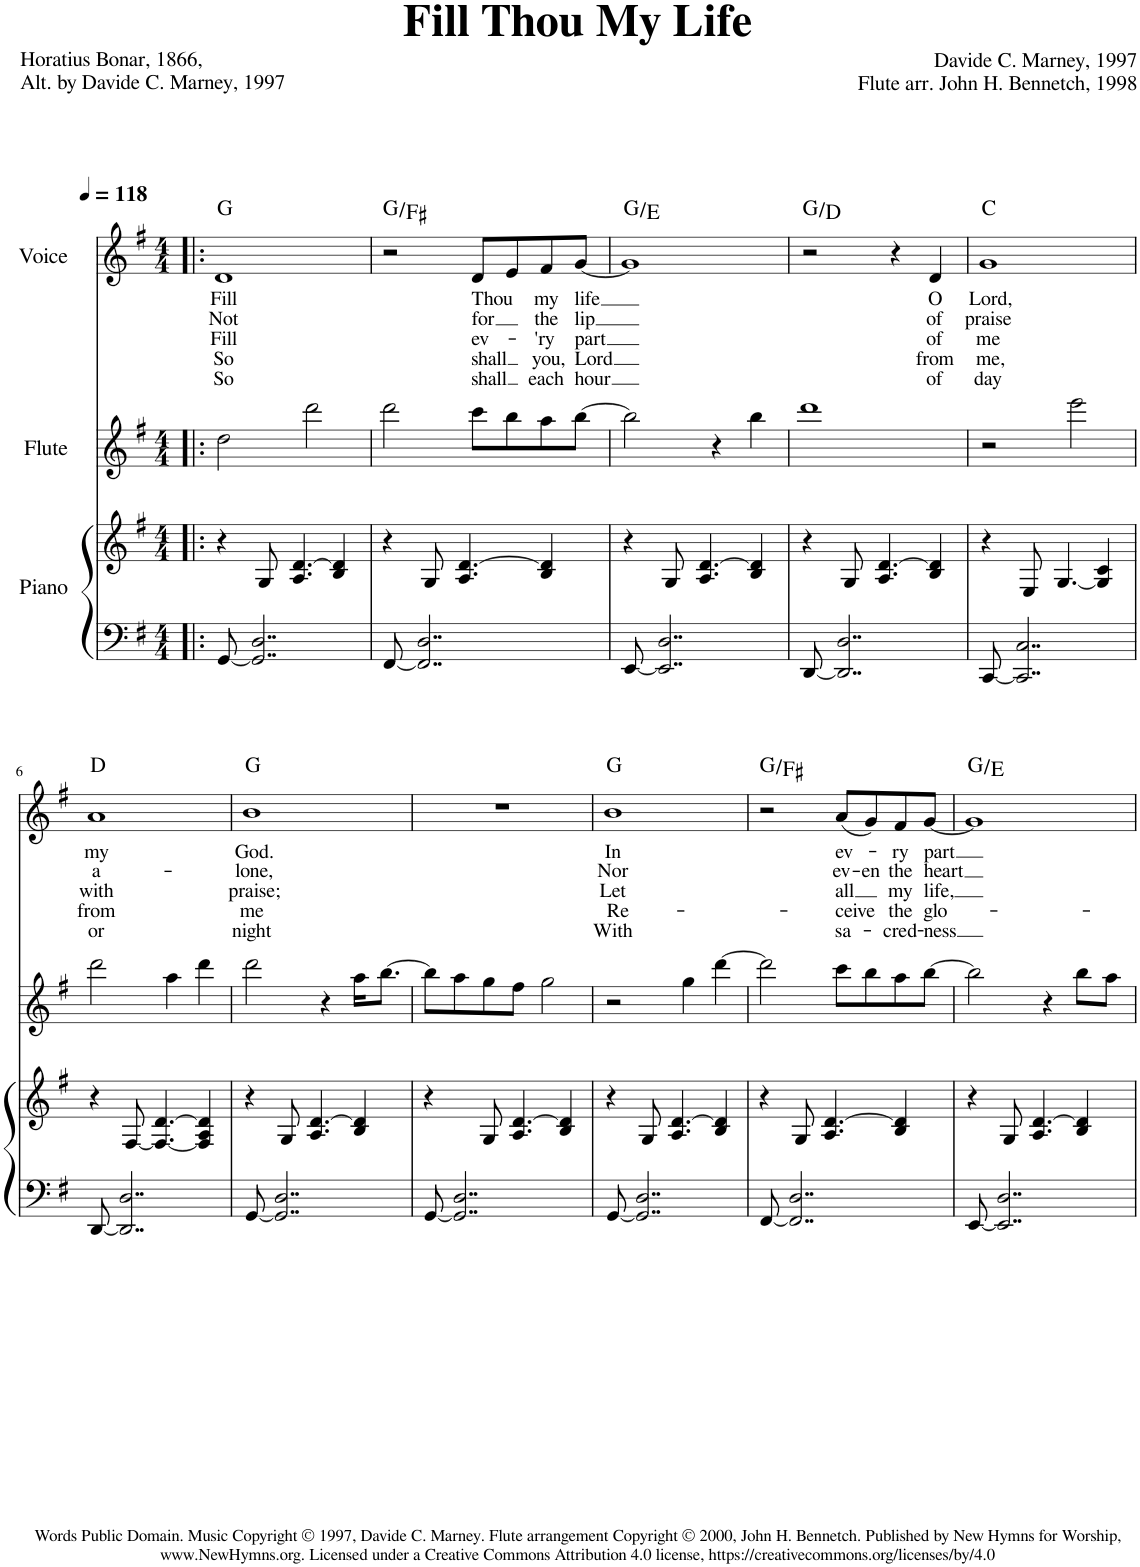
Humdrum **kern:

**kern	**kern	**kern	**kern	**text	**text	**text	**text	**text	**harte
*part3	*part3	*part2	*part1	*part1	*part1	*part1	*part1	*part1	*part1
*staff4	*staff3	*staff2	*staff1	*staff1	*staff1	*staff1	*staff1	*staff1	*
*I"Piano	*	*I"Flute	*I"Voice	*	*	*	*	*	*
*I'Pno	*	*I'Fl	*	*	*	*	*	*	*
*clefF4	*clefG2	*clefG2	*clefG2	*	*	*	*	*	*
*k[f#]	*k[f#]	*k[f#]	*k[f#]	*	*	*	*	*	*
*G:	*G:	*G:	*G:	*	*	*	*	*	*
*M4/4	*M4/4	*M4/4	*M4/4	*	*	*	*	*	*
*MM118	*MM118	*MM118	*MM118	*	*	*	*	*	*
=1!|:	=1!|:	=1!|:	=1!|:	=1!|:	=1!|:	=1!|:	=1!|:	=1!|:	=1!|:
!	!	!	!	!LO:LY:b	!LO:LY:b	!LO:LY:b	!LO:LY:b	!LO:LY:b	!
[8GG/	4r	2dd\	1d	Fill	Not	Fill	So	So	G:maj
2..GG/] 2..D/	.	.	.	.	.	.	.	.	.
.	8G/	.	.	.	.	.	.	.	.
.	4.A/ [4.d/	.	.	.	.	.	.	.	.
.	.	2ddd\	.	.	.	.	.	.	.
.	4B/ 4d/]	.	.	.	.	.	.	.	.
=2	=2	=2	=2	=2	=2	=2	=2	=2	=2
[8FF#/	4r	2ddd\	2r	.	.	.	.	.	G:maj/7
2..FF#/] 2..D/	.	.	.	.	.	.	.	.	.
.	8G/	.	.	.	.	.	.	.	.
.	4.A/ [4.d/	.	.	.	.	.	.	.	.
!	!	!	!	!LO:LY:b	!LO:LY:b	!LO:LY:b	!LO:LY:b	!LO:LY:b	!
.	.	8ccc\L	8d/L	Thou	for	ev-	shall	shall	.
.	.	8bb\	8e/	.	.	.	.	.	.
!	!	!	!	!LO:LY:b	!LO:LY:b	!LO:LY:b	!LO:LY:b	!LO:LY:b	!
.	4B/ 4d/]	8aa\	8f#/	my	the	-'ry	you,	each	.
!	!	!	!	!LO:LY:b	!LO:LY:b	!LO:LY:b	!LO:LY:b	!LO:LY:b	!
.	.	[8bb\J	[8g/J	life	lip	part	Lord	hour	.
=3	=3	=3	=3	=3	=3	=3	=3	=3	=3
[8EE/	4r	2bb\]	1g]	.	.	.	.	.	G:maj/6
2..EE/] 2..D/	.	.	.	.	.	.	.	.	.
.	8G/	.	.	.	.	.	.	.	.
.	4.A/ [4.d/	.	.	.	.	.	.	.	.
.	.	4r	.	.	.	.	.	.	.
.	4B/ 4d/]	4bb\	.	.	.	.	.	.	.
=4	=4	=4	=4	=4	=4	=4	=4	=4	=4
[8DD/	4r	1ddd	2r	.	.	.	.	.	G:maj/5
2..DD/] 2..D/	.	.	.	.	.	.	.	.	.
.	8G/	.	.	.	.	.	.	.	.
.	4.A/ [4.d/	.	.	.	.	.	.	.	.
.	.	.	4r	.	.	.	.	.	.
!	!	!	!	!LO:LY:b	!LO:LY:b	!LO:LY:b	!LO:LY:b	!LO:LY:b	!
.	4B/ 4d/]	.	4d/	O	of	of	from	of	.
=5	=5	=5	=5	=5	=5	=5	=5	=5	=5
!	!	!	!	!LO:LY:b	!LO:LY:b	!LO:LY:b	!LO:LY:b	!LO:LY:b	!
[8CC/	4r	2r	1g	Lord,	praise	me	me,	day	C:maj
2..CC/] 2..C/	.	.	.	.	.	.	.	.	.
.	8E/	.	.	.	.	.	.	.	.
.	[4.G/	.	.	.	.	.	.	.	.
.	.	2eee\	.	.	.	.	.	.	.
.	4G/] 4c/	.	.	.	.	.	.	.	.
!!LO:LB:g=z
=6	=6	=6	=6	=6	=6	=6	=6	=6	=6
!	!	!	!	!LO:LY:b	!LO:LY:b	!LO:LY:b	!LO:LY:b	!LO:LY:b	!
[8DD/	4r	2ddd\	1a	my	a-	with	from	or	D:maj
2..DD/] 2..D/	.	.	.	.	.	.	.	.	.
.	[8F#/	.	.	.	.	.	.	.	.
.	4.F#/_ [4.d/	.	.	.	.	.	.	.	.
.	.	4aa\	.	.	.	.	.	.	.
.	4F#/] 4A/ 4d/]	4ddd\	.	.	.	.	.	.	.
=7	=7	=7	=7	=7	=7	=7	=7	=7	=7
!	!	!	!	!LO:LY:b	!LO:LY:b	!LO:LY:b	!LO:LY:b	!LO:LY:b	!
[8GG/	4r	2ddd\	1b	God.	-lone,	praise;	me	night	G:maj
2..GG/] 2..D/	.	.	.	.	.	.	.	.	.
.	8G/	.	.	.	.	.	.	.	.
.	4.A/ [4.d/	.	.	.	.	.	.	.	.
.	.	4r	.	.	.	.	.	.	.
.	4B/ 4d/]	16aa\KL	.	.	.	.	.	.	.
.	.	[8.bb\J	.	.	.	.	.	.	.
=8	=8	=8	=8	=8	=8	=8	=8	=8	=8
[8GG/	4r	8bb\L]	1r	.	.	.	.	.	.
2..GG/] 2..D/	.	8aa\	.	.	.	.	.	.	.
.	8G/	8gg\	.	.	.	.	.	.	.
.	4.A/ [4.d/	8ff#\J	.	.	.	.	.	.	.
.	.	2gg\	.	.	.	.	.	.	.
.	4B/ 4d/]	.	.	.	.	.	.	.	.
=9	=9	=9	=9	=9	=9	=9	=9	=9	=9
!	!	!	!	!LO:LY:b	!LO:LY:b	!LO:LY:b	!LO:LY:b	!LO:LY:b	!
[8GG/	4r	2r	1b	In	Nor	Let	Re-	With	G:maj
2..GG/] 2..D/	.	.	.	.	.	.	.	.	.
.	8G/	.	.	.	.	.	.	.	.
.	4.A/ [4.d/	.	.	.	.	.	.	.	.
.	.	4gg\	.	.	.	.	.	.	.
.	4B/ 4d/]	[4ddd\	.	.	.	.	.	.	.
=10	=10	=10	=10	=10	=10	=10	=10	=10	=10
[8FF#/	4r	2ddd\]	2r	.	.	.	.	.	G:maj/7
2..FF#/] 2..D/	.	.	.	.	.	.	.	.	.
.	8G/	.	.	.	.	.	.	.	.
.	4.A/ [4.d/	.	.	.	.	.	.	.	.
!	!	!	!	!LO:LY:b	!LO:LY:b	!LO:LY:b	!LO:LY:b	!LO:LY:b	!
.	.	8ccc\L	(8a/L	ev-	ev-	all	-ceive	sa-	.
!	!	!	!	!	!LO:LY:b	!	!	!	!
.	.	8bb\	8g/)	.	-en	.	.	.	.
!	!	!	!	!LO:LY:b	!LO:LY:b	!LO:LY:b	!LO:LY:b	!LO:LY:b	!
.	4B/ 4d/]	8aa\	8f#/	-ry	the	my	the	-cred-	.
!	!	!	!	!LO:LY:b	!LO:LY:b	!LO:LY:b	!LO:LY:b	!LO:LY:b	!
.	.	[8bb\J	[8g/J	part	heart	life,	glo-	-ness	.
=11	=11	=11	=11	=11	=11	=11	=11	=11	=11
[8EE/	4r	2bb\]	1g]	.	.	.	.	.	G:maj/6
2..EE/] 2..D/	.	.	.	.	.	.	.	.	.
.	8G/	.	.	.	.	.	.	.	.
.	4.A/ [4.d/	.	.	.	.	.	.	.	.
.	.	4r	.	.	.	.	.	.	.
.	4B/ 4d/]	8bb\L	.	.	.	.	.	.	.
.	.	8aa\J	.	.	.	.	.	.	.
=	=	=	=	=	=	=	=	=	=
*-	*-	*-	*-	*-	*-	*-	*-	*-	*-
